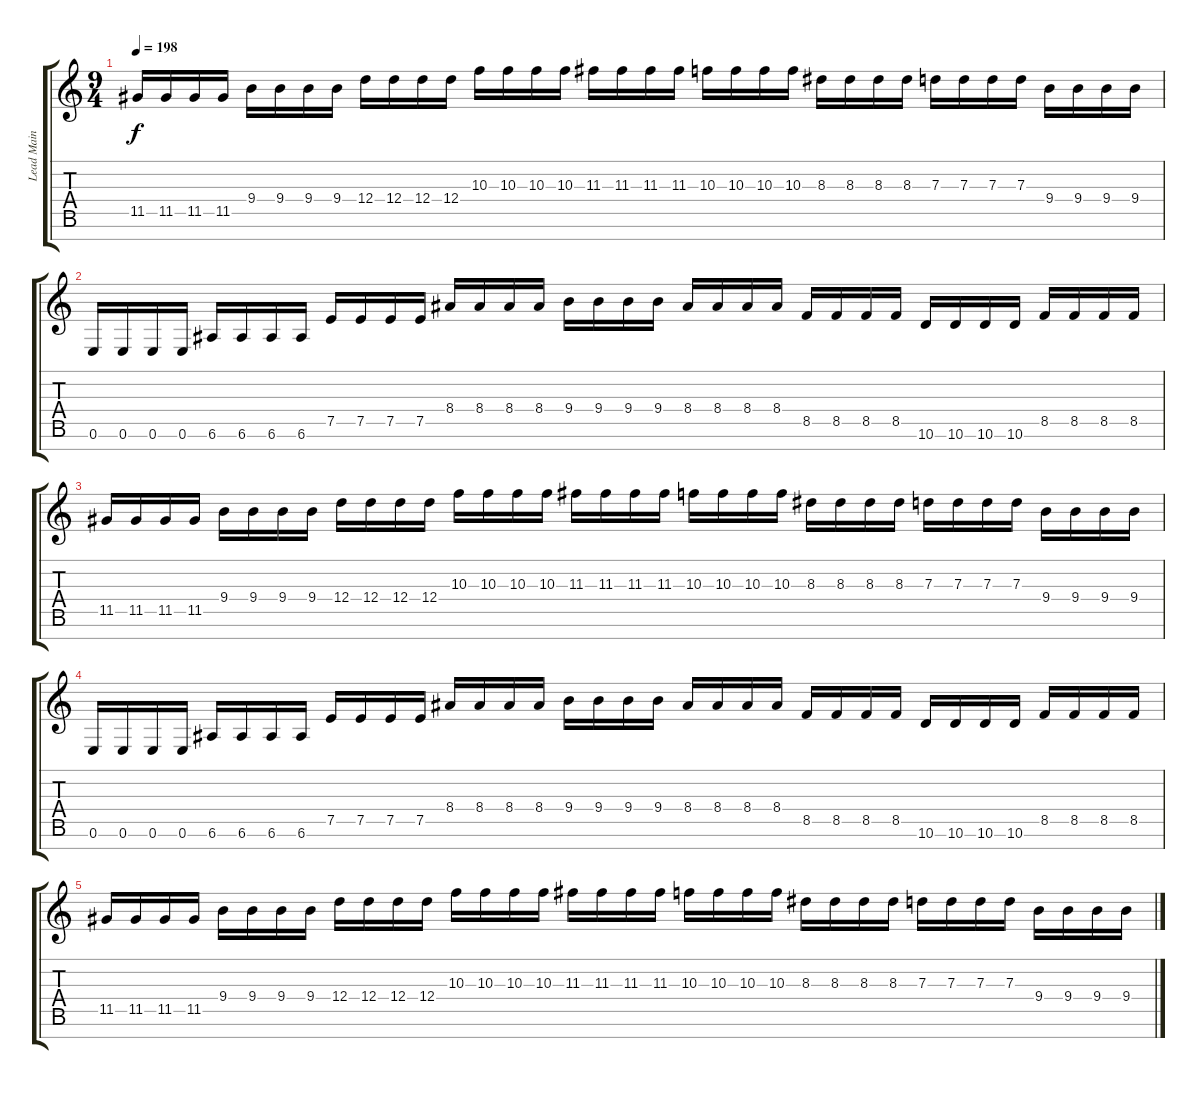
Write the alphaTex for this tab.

\track ("Lead Main" "Lead Main") {instrument distortionguitar}
\staff {score tabs}
\tuning (E4 B3 G3 D3 A2 E2 B1) {hide}
\ts (9 4)
\tempo 198
\clef g2
\ks c
11.5.16{dy f} 11.5.16 11.5.16 11.5.16 9.4.16 9.4.16 9.4.16 9.4.16 12.4.16 12.4.16 12.4.16 12.4.16 10.3.16 10.3.16 10.3.16 10.3.16 11.3.16 11.3.16 11.3.16 11.3.16 10.3.16 10.3.16 10.3.16 10.3.16 8.3.16 8.3.16 8.3.16 8.3.16 7.3.16 7.3.16 7.3.16 7.3.16 9.4.16 9.4.16 9.4.16 9.4.16 |
0.6.16 0.6.16 0.6.16 0.6.16 6.6.16 6.6.16 6.6.16 6.6.16 7.5.16 7.5.16 7.5.16 7.5.16 8.4.16 8.4.16 8.4.16 8.4.16 9.4.16 9.4.16 9.4.16 9.4.16 8.4.16 8.4.16 8.4.16 8.4.16 8.5.16 8.5.16 8.5.16 8.5.16 10.6.16 10.6.16 10.6.16 10.6.16 8.5.16 8.5.16 8.5.16 8.5.16 |
11.5.16 11.5.16 11.5.16 11.5.16 9.4.16 9.4.16 9.4.16 9.4.16 12.4.16 12.4.16 12.4.16 12.4.16 10.3.16 10.3.16 10.3.16 10.3.16 11.3.16 11.3.16 11.3.16 11.3.16 10.3.16 10.3.16 10.3.16 10.3.16 8.3.16 8.3.16 8.3.16 8.3.16 7.3.16 7.3.16 7.3.16 7.3.16 9.4.16 9.4.16 9.4.16 9.4.16 |
0.6.16 0.6.16 0.6.16 0.6.16 6.6.16 6.6.16 6.6.16 6.6.16 7.5.16 7.5.16 7.5.16 7.5.16 8.4.16 8.4.16 8.4.16 8.4.16 9.4.16 9.4.16 9.4.16 9.4.16 8.4.16 8.4.16 8.4.16 8.4.16 8.5.16 8.5.16 8.5.16 8.5.16 10.6.16 10.6.16 10.6.16 10.6.16 8.5.16 8.5.16 8.5.16 8.5.16 |
11.5.16 11.5.16 11.5.16 11.5.16 9.4.16 9.4.16 9.4.16 9.4.16 12.4.16 12.4.16 12.4.16 12.4.16 10.3.16 10.3.16 10.3.16 10.3.16 11.3.16 11.3.16 11.3.16 11.3.16 10.3.16 10.3.16 10.3.16 10.3.16 8.3.16 8.3.16 8.3.16 8.3.16 7.3.16 7.3.16 7.3.16 7.3.16 9.4.16 9.4.16 9.4.16 9.4.16
